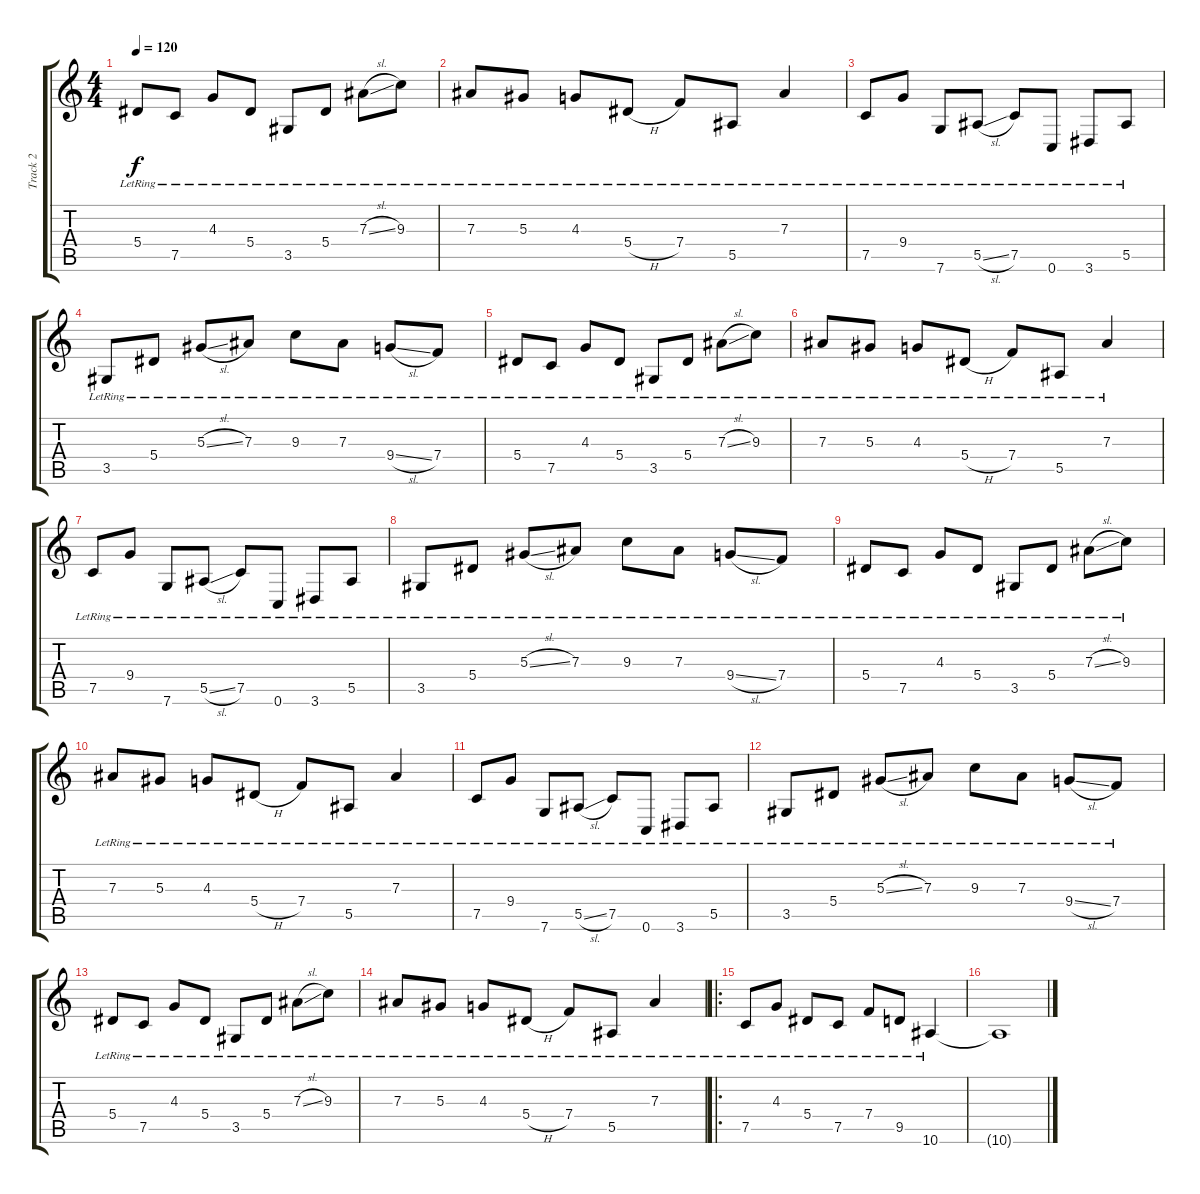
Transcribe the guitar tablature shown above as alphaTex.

\track ("Track 2" "Track 2") {instrument distortionguitar}
\staff {score tabs}
\tuning (C4 G3 Eb3 Bb2 F2 C2) {hide}
\ts (4 4)
\tempo 120
\clef g2
\ks c
5.4{lr}.8{dy f} 7.5{lr}.8 4.3{lr}.8 5.4{lr}.8 3.5{lr}.8 5.4{lr}.8 7.3{sl lr}.8 9.3{lr}.8 |
7.3{lr}.8 5.3{lr}.8 4.3{lr}.8 5.4{h lr}.8 7.4{lr}.8 5.5{lr}.8 7.3{lr}.4 |
7.5{lr}.8{instrument acousticguitarsteel} 9.4{lr}.8 7.6{lr}.8 5.5{sl lr}.8 7.5{lr}.8 0.6{lr}.8 3.6{lr}.8 5.5{lr}.8 |
3.5{lr}.8 5.4{lr}.8 5.3{sl lr}.8 7.3{lr}.8 9.3{lr}.8 7.3{lr}.8 9.4{sl lr}.8 7.4{lr}.8 |
5.4{lr}.8 7.5{lr}.8 4.3{lr}.8 5.4{lr}.8 3.5{lr}.8 5.4{lr}.8 7.3{sl lr}.8 9.3{lr}.8 |
7.3{lr}.8 5.3{lr}.8 4.3{lr}.8 5.4{h lr}.8 7.4{lr}.8 5.5{lr}.8 7.3{lr}.4 |
7.5{lr}.8{instrument acousticguitarsteel} 9.4{lr}.8 7.6{lr}.8 5.5{sl lr}.8 7.5{lr}.8 0.6{lr}.8 3.6{lr}.8 5.5{lr}.8 |
3.5{lr}.8 5.4{lr}.8 5.3{sl lr}.8 7.3{lr}.8 9.3{lr}.8 7.3{lr}.8 9.4{sl lr}.8 7.4{lr}.8 |
5.4{lr}.8 7.5{lr}.8 4.3{lr}.8 5.4{lr}.8 3.5{lr}.8 5.4{lr}.8 7.3{sl lr}.8 9.3{lr}.8 |
7.3{lr}.8 5.3{lr}.8 4.3{lr}.8 5.4{h lr}.8 7.4{lr}.8 5.5{lr}.8 7.3{lr}.4 |
7.5{lr}.8{instrument acousticguitarsteel} 9.4{lr}.8 7.6{lr}.8 5.5{sl lr}.8 7.5{lr}.8 0.6{lr}.8 3.6{lr}.8 5.5{lr}.8 |
3.5{lr}.8 5.4{lr}.8 5.3{sl lr}.8 7.3{lr}.8 9.3{lr}.8 7.3{lr}.8 9.4{sl lr}.8 7.4{lr}.8 |
5.4{lr}.8 7.5{lr}.8 4.3{lr}.8 5.4{lr}.8 3.5{lr}.8 5.4{lr}.8 7.3{sl lr}.8 9.3{lr}.8 |
7.3{lr}.8 5.3{lr}.8 4.3{lr}.8 5.4{h lr}.8 7.4{lr}.8 5.5{lr}.8 7.3{lr}.4 |
\ro
7.5{lr}.8 4.3{lr}.8 5.4{lr}.8 7.5{lr}.8 7.4{lr}.8 9.5{lr}.8 10.6{lr}.4 |
10.6{t}.1
